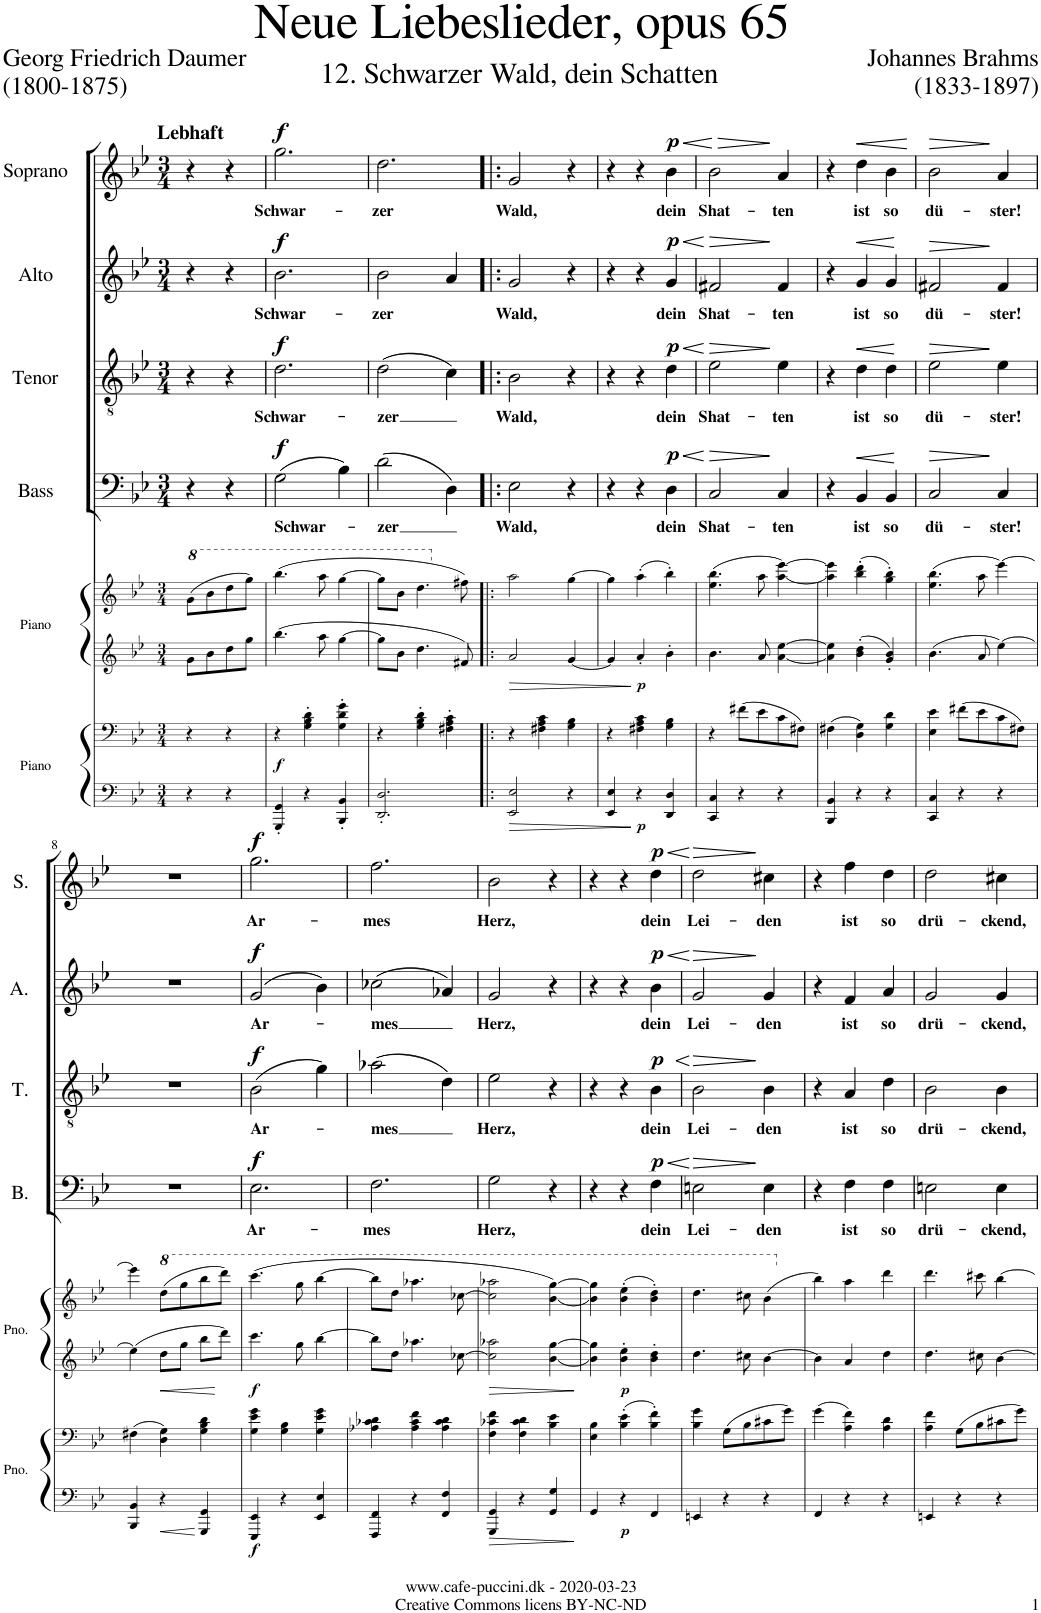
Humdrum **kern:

**kern	**kern	**dynam	**kern	**kern	**dynam	**kern	**text	**dynam	**kern	**text	**dynam	**kern	**text	**dynam	**kern	**text	**dynam
*part6	*part6	*part6	*part5	*part5	*part5	*part4	*part4	*part4	*part3	*part3	*part3	*part2	*part2	*part2	*part1	*part1	*part1
*staff8	*staff7	*staff7/8	*staff6	*staff5	*staff5/6	*staff4	*staff4	*staff4	*staff3	*staff3	*staff3	*staff2	*staff2	*staff2	*staff1	*staff1	*staff1
*I"Piano	*	*	*I"Piano	*	*	*I"Bass	*	*	*I"Tenor	*	*	*I"Alto	*	*	*I"Soprano	*	*
*I'Pno.	*	*	*I'Pno.	*	*	*I'B.	*	*	*I'T.	*	*	*I'A.	*	*	*I'S.	*	*
*stria5	*stria5	*	*stria5	*stria5	*	*	*	*	*	*	*	*	*	*	*	*	*
*clefF4	*clefF4	*	*clefG2	*clefG2	*	*clefF4	*	*	*clefGv2	*	*	*clefG2	*	*	*clefG2	*	*
*k[b-e-]	*k[b-e-]	*	*k[b-e-]	*k[b-e-]	*	*k[b-e-]	*	*	*k[b-e-]	*	*	*k[b-e-]	*	*	*k[b-e-]	*	*
*M3/4	*M3/4	*	*M3/4	*M3/4	*	*M3/4	*	*	*M3/4	*	*	*M3/4	*	*	*M3/4	*	*
*	*	*	*	*8va	*	*	*	*	*	*	*	*	*	*	*	*	*
=	=	=	=	=	=	=	=	=	=	=	=	=	=	=	=	=	=
!	!	!	!	!	!	!	!	!	!	!	!	!	!	!	!LO:TX:a:B:t=Lebhaft	!	!
4r	4r	.	8g\L	(8gg\L	.	4r	.	.	4r	.	.	4r	.	.	4r	.	.
.	.	.	8b-\	8bb-\	.	.	.	.	.	.	.	.	.	.	.	.	.
4r	4r	.	8dd\	8ddd\	.	4r	.	.	4r	.	.	4r	.	.	4r	.	.
.	.	.	8gg\J	8ggg\J)	.	.	.	.	.	.	.	.	.	.	.	.	.
=1	=1	=1	=1	=1	=1	=1	=1	=1	=1	=1	=1	=1	=1	=1	=1	=1	=1
!	!	!LO:DY:b	!	!	!	!	!LO:LY:b	!LO:DY:a	!	!LO:LY:b	!LO:DY:a	!	!LO:LY:b	!LO:DY:a	!	!LO:LY:b	!LO:DY:a
4GGG/' 4GG/'	4r	f	4.bb-\	(4.bbb-\	.	(2G\	Schwar-	f	2.d\	Schwar-	f	2.b-\	Schwar-	f	2.gg\	Schwar-	f
4r	4G\' 4B-\' 4d\'	.	.	.	.	.	.	.	.	.	.	.	.	.	.	.	.
.	.	.	8aa\	8aaa\	.	.	.	.	.	.	.	.	.	.	.	.	.
4BBB-/' 4BB-/'	4G\' 4d\' 4g\'	.	[4gg\	[4ggg\	.	4B-\)	.	.	.	.	.	.	.	.	.	.	.
=2	=2	=2	=2	=2	=2	=2	=2	=2	=2	=2	=2	=2	=2	=2	=2	=2	=2
!	!	!	!	!	!	!	!LO:LY:b	!	!	!LO:LY:b	!	!	!LO:LY:b	!	!	!LO:LY:b	!
2.DD/' 2.D/'	4r	.	8gg\L]	8ggg\L]	.	(2d\	-zer	.	(2d\	-zer	.	2b-\	-zer	.	2.dd\	-zer	.
.	.	.	8b-\J	8bb-\J	.	.	.	.	.	.	.	.	.	.	.	.	.
.	4G\' 4B-\' 4d\'	.	4.dd\	4.ddd\	.	.	.	.	.	.	.	.	.	.	.	.	.
.	4F#X\' 4A\' 4c\'	.	.	.	.	4D\)	.	.	4c\)	.	.	4a/	.	.	.	.	.
*	*	*	*	*X8va	*	*	*	*	*	*	*	*	*	*	*	*	*
.	.	.	8f#X/	8ff#X\)	.	.	.	.	.	.	.	.	.	.	.	.	.
=3!|:	=3!|:	=3!|:	=3!|:	=3!|:	=3!|:	=3!|:	=3!|:	=3!|:	=3!|:	=3!|:	=3!|:	=3!|:	=3!|:	=3!|:	=3!|:	=3!|:	=3!|:
!	!	!	!	!	!	!	!LO:LY:b	!	!	!LO:LY:b	!	!	!LO:LY:b	!	!	!LO:LY:b	!
2EE-/ 2E-/	4r	.	2a/	2aa\	.	2E-\	Wald,	.	2B-\	Wald,	.	2g/	Wald,	.	2g/	Wald,	.
.	4F#X\ 4A\ 4c\	.	.	.	.	.	.	.	.	.	.	.	.	.	.	.	.
4r	4G\ 4B-\	.	[4g/	[4gg\	.	4r	.	.	4r	.	.	4r	.	.	4r	.	.
=4	=4	=4	=4	=4	=4	=4	=4	=4	=4	=4	=4	=4	=4	=4	=4	=4	=4
4EE-/ 4E-/	4r	.	4g/]	4gg\]	.	4r	.	.	4r	.	.	4r	.	.	4r	.	.
!	!	!LO:DY:b=2	!	!	!LO:DY:b=2	!	!	!	!	!	!	!	!	!	!	!	!
4r	4F#X\ 4A\ 4c\	p	4a'/	(4aa'\	p	4r	.	.	4r	.	.	4r	.	.	4r	.	.
!	!	!	!	!	!	!	!LO:LY:b	!LO:HP:b	!	!LO:LY:b	!LO:HP:b	!	!LO:LY:b	!LO:HP:b	!	!LO:LY:b	!LO:HP:b
!	!	!	!	!	!	!	!	!LO:DY:n=1:a	!	!	!LO:DY:n=1:a	!	!	!LO:DY:n=1:a	!	!	!LO:DY:n=1:a
4DD/ 4D/	4G\ 4B-\	.	4b-'\	4bb-'\)	.	4D\	dein	< p	4d\	dein	< p	4g/	dein	< p	4b-\	dein	< p
.	.	.	.	.	.	.	.	[	.	.	[	.	.	[	.	.	[
=5	=5	=5	=5	=5	=5	=5	=5	=5	=5	=5	=5	=5	=5	=5	=5	=5	=5
!	!	!	!	!	!	!	!LO:LY:b	!LO:HP:b	!	!LO:LY:b	!LO:HP:b	!	!LO:LY:b	!LO:HP:b	!	!LO:LY:b	!LO:HP:b
4CC/ 4C/	4r	.	4.b-\	(4.ee-\ 4.bb-\	.	2C/	Shat-	>	2e-\	Shat-	>	2f#X/	Shat-	>	2b-\	Shat-	>
4r	(8f#X\L	.	.	.	.	.	.	.	.	.	.	.	.	.	.	.	.
.	8e-\	.	8a/	8aa\	.	.	.	.	.	.	.	.	.	.	.	.	.
!	!	!	!	!	!	!	!LO:LY:b	!	!	!LO:LY:b	!	!	!LO:LY:b	!	!	!LO:LY:b	!
4r	8c\	.	[4a\ [4ee-\	[4aa\ [4eee-\)	.	4C/	-ten	]	4e-\	-ten	]	4f#/	-ten	]	4a/	-ten	]
.	8F#X\J)	.	.	.	.	.	.	.	.	.	.	.	.	.	.	.	.
=6	=6	=6	=6	=6	=6	=6	=6	=6	=6	=6	=6	=6	=6	=6	=6	=6	=6
4BBB-/ 4BB-/	(4F#X\	.	4a\] 4ee-\]	4aa\] 4eee-\]	.	4r	.	.	4r	.	.	4r	.	.	4r	.	.
!	!	!	!	!	!	!	!LO:LY:b	!LO:HP:b	!	!LO:LY:b	!LO:HP:b	!	!LO:LY:b	!LO:HP:b	!	!LO:LY:b	!LO:HP:b
4r	4D\ 4G\)	.	4b-\' 4dd\'	(4bb-\' 4ddd\'	.	4BB-/	ist	<	4d\	ist	<	4g/	ist	<	4dd\	ist	<
!	!	!	!	!	!	!	!LO:LY:b	!	!	!LO:LY:b	!	!	!LO:LY:b	!	!	!LO:LY:b	!
4r	4G\ 4d\	.	4g/' 4b-/'	4gg\' 4bb-\')	.	4BB-/	so	[	4d\	so	[	4g/	so	[	4b-\	so	.
.	.	.	.	.	.	.	.	.	.	.	.	.	.	.	.	.	[
=7	=7	=7	=7	=7	=7	=7	=7	=7	=7	=7	=7	=7	=7	=7	=7	=7	=7
!	!	!	!	!	!	!	!LO:LY:b	!LO:HP:b	!	!LO:LY:b	!LO:HP:b	!	!LO:LY:b	!LO:HP:b	!	!LO:LY:b	!LO:HP:b
4CC/ 4C/	4E-\ 4e-\	.	4.b-\	(4.ee-\ 4.bb-\	.	2C/	dü-	>	2e-\	dü-	>	2f#X/	dü-	>	2b-\	dü-	>
4r	(8f#X\L	.	.	.	.	.	.	.	.	.	.	.	.	.	.	.	.
.	8e-\	.	8a/	8aa\	.	.	.	.	.	.	.	.	.	.	.	.	.
!	!	!	!	!	!	!	!LO:LY:b	!	!	!LO:LY:b	!	!	!LO:LY:b	!	!	!LO:LY:b	!
4r	8c\	.	[4ee-\	[4eee-\)	.	4C/	-ster!	]	4e-\	-ster!	]	4f#/	-ster!	]	4a/	-ster!	]
.	8F#X\J)	.	.	.	.	.	.	.	.	.	.	.	.	.	.	.	.
!!LO:LB:g=z
=8	=8	=8	=8	=8	=8	=8	=8	=8	=8	=8	=8	=8	=8	=8	=8	=8	=8
4BBB-/ 4BB-/	(4F#X\	.	4ee-\]	4eee-\]	.	2.r	.	.	2.r	.	.	2.r	.	.	2.r	.	.
*	*	*	*	*8va	*	*	*	*	*	*	*	*	*	*	*	*	*
4r	4D\ 4G\)	.	8dd\L	(8ddd\L	.	.	.	.	.	.	.	.	.	.	.	.	.
.	.	.	8gg\J	8ggg\	.	.	.	.	.	.	.	.	.	.	.	.	.
4GGG/ 4GG/	4G\ 4B-\ 4d\	.	8bb-\L	8bbb-\	.	.	.	.	.	.	.	.	.	.	.	.	.
.	.	.	8ddd\J	8dddd\J)	.	.	.	.	.	.	.	.	.	.	.	.	.
=9	=9	=9	=9	=9	=9	=9	=9	=9	=9	=9	=9	=9	=9	=9	=9	=9	=9
!	!	!LO:DY:b=2	!	!	!LO:DY:b=2	!	!LO:LY:b	!LO:DY:a	!	!LO:LY:b	!LO:DY:a	!	!LO:LY:b	!LO:DY:a	!	!LO:LY:b	!LO:DY:a
4EEE-/ 4EE-/	4G\ 4e-\ 4g\	f	4.ccc\	(4.cccc\	f	2.E-\	Ar-	f	(2B-\	Ar-	f	(2g/	Ar-	f	2.gg\	Ar-	f
4r	4G\ 4B-\	.	.	.	.	.	.	.	.	.	.	.	.	.	.	.	.
.	.	.	8gg\	8ggg\	.	.	.	.	.	.	.	.	.	.	.	.	.
4EE-/ 4E-/	4G\ 4e-\ 4g\	.	[4bb-\	[4bbb-\	.	.	.	.	4g\)	.	.	4b-\)	.	.	.	.	.
=10	=10	=10	=10	=10	=10	=10	=10	=10	=10	=10	=10	=10	=10	=10	=10	=10	=10
!	!	!	!	!	!	!	!LO:LY:b	!	!	!LO:LY:b	!	!	!LO:LY:b	!	!	!LO:LY:b	!
4FFF/ 4FF/	4A-X\ 4c-X\ 4d\	.	8bb-\L]	8bbb-\L]	.	2.F\	-mes	.	(2a-X\	-mes	.	(2cc-X\	-mes	.	2.ff\	-mes	.
.	.	.	8dd\J	8ddd\J	.	.	.	.	.	.	.	.	.	.	.	.	.
4r	4A-\ 4c-\ 4f\	.	4.aa-X\	4.aaa-X\	.	.	.	.	.	.	.	.	.	.	.	.	.
4FF/ 4F/	4A-\ 4c-\ 4d\	.	.	.	.	.	.	.	4d\)	.	.	4a-X/)	.	.	.	.	.
.	.	.	[8cc-X\	[8ccc-X\	.	.	.	.	.	.	.	.	.	.	.	.	.
=11	=11	=11	=11	=11	=11	=11	=11	=11	=11	=11	=11	=11	=11	=11	=11	=11	=11
!	!	!	!	!	!	!	!LO:LY:b	!	!	!LO:LY:b	!	!	!LO:LY:b	!	!	!LO:LY:b	!
4GGG/ 4GG/	4F\ 4c-X\ 4f\	.	2cc-\] 2aa-X\	2ccc-\] 2aaa-X\	.	2G\	Herz,	.	2e-\	Herz,	.	2g/	Herz,	.	2b-\	Herz,	.
4r	4F\ 4c-\ 4d\	.	.	.	.	.	.	.	.	.	.	.	.	.	.	.	.
4GG/ 4G/	4B-\ 4e-\	.	[4b-\ [4gg\	[4bb-\ [4ggg\)	.	4r	.	.	4r	.	.	4r	.	.	4r	.	.
=12	=12	=12	=12	=12	=12	=12	=12	=12	=12	=12	=12	=12	=12	=12	=12	=12	=12
4GG/	4E-\ 4B-\	.	4b-\] 4gg\]	4bb-\] 4ggg\]	.	4r	.	.	4r	.	.	4r	.	.	4r	.	.
!	!	!LO:DY:b=2	!	!	!LO:DY:b=2	!	!	!	!	!	!	!	!	!	!	!	!
4r	(4B-\' 4e-\'	p	4b-\' 4ee-\'	(4bb-\' 4eee-\'	p	4r	.	.	4r	.	.	4r	.	.	4r	.	.
!	!	!	!	!	!	!	!LO:LY:b	!LO:HP:b	!	!LO:LY:b	!LO:HP:b	!	!LO:LY:b	!LO:HP:b	!	!LO:LY:b	!LO:HP:b
!	!	!	!	!	!	!	!	!LO:DY:n=1:a	!	!	!LO:DY:n=1:a	!	!	!LO:DY:n=1:a	!	!	!LO:DY:n=1:a
4FF/	4B-\' 4f\')	.	4b-\' 4dd\'	4bb-\' 4ddd\')	.	4F\	dein	< p	4B-\	dein	< p	4b-\	dein	< p	4dd\	dein	< p
.	.	.	.	.	.	.	.	[	.	.	[	.	.	[	.	.	[
=13	=13	=13	=13	=13	=13	=13	=13	=13	=13	=13	=13	=13	=13	=13	=13	=13	=13
!	!	!	!	!	!	!	!LO:LY:b	!LO:HP:b	!	!LO:LY:b	!LO:HP:b	!	!LO:LY:b	!LO:HP:b	!	!LO:LY:b	!LO:HP:b
4EEn/	4B-\ 4g\	.	4.dd\	4.ddd\	.	2En\	Lei-	>	2B-\	Lei-	>	2g/	Lei-	>	2dd\	Lei-	>
4r	(8G\L	.	.	.	.	.	.	.	.	.	.	.	.	.	.	.	.
.	8B-\	.	8cc#X\	8ccc#X\	.	.	.	.	.	.	.	.	.	.	.	.	.
!	!	!	!	!	!	!	!LO:LY:b	!	!	!LO:LY:b	!	!	!LO:LY:b	!	!	!LO:LY:b	!
4r	8c#X\	.	[4b-\	(4bb-\	.	4E\	-den	]	4B-\	-den	]	4g/	-den	]	4cc#X\	-den	]
.	8g\J)	.	.	.	.	.	.	.	.	.	.	.	.	.	.	.	.
=14	=14	=14	=14	=14	=14	=14	=14	=14	=14	=14	=14	=14	=14	=14	=14	=14	=14
*	*	*	*	*X8va	*	*	*	*	*	*	*	*	*	*	*	*	*
4FF/	(4g\	.	4b-\]	4bb-\)	.	4r	.	.	4r	.	.	4r	.	.	4r	.	.
!	!	!	!	!	!	!	!LO:LY:b	!	!	!LO:LY:b	!	!	!LO:LY:b	!	!	!LO:LY:b	!
4r	4A\ 4f\)	.	4a/	4aa\	.	4F\	ist	.	4A/	ist	.	4f/	ist	.	4ff\	ist	.
!	!	!	!	!	!	!	!LO:LY:b	!	!	!LO:LY:b	!	!	!LO:LY:b	!	!	!LO:LY:b	!
4r	4A\ 4d\	.	4dd\	4ddd\	.	4F\	so	.	4d\	so	.	4a/	so	.	4dd\	so	.
=15	=15	=15	=15	=15	=15	=15	=15	=15	=15	=15	=15	=15	=15	=15	=15	=15	=15
!	!	!	!	!	!	!	!LO:LY:b	!	!	!LO:LY:b	!	!	!LO:LY:b	!	!	!LO:LY:b	!
4EEn/	4A\ 4f\	.	4.dd\	4.ddd\	.	2En\	drü-	.	2B-\	drü-	.	2g/	drü-	.	2dd\	drü-	.
4r	(8G\L	.	.	.	.	.	.	.	.	.	.	.	.	.	.	.	.
.	8B-\	.	8cc#X\	8ccc#X\	.	.	.	.	.	.	.	.	.	.	.	.	.
!	!	!	!	!	!	!	!LO:LY:b	!	!	!LO:LY:b	!	!	!LO:LY:b	!	!	!LO:LY:b	!
4r	8c#X\	.	[4b-\	[4bb-\	.	4E\	-ckend,	.	4B-\	-ckend,	.	4g/	-ckend,	.	4cc#X\	-ckend,	.
.	8g\J)	.	.	.	.	.	.	.	.	.	.	.	.	.	.	.	.
=	=	=	=	=	=	=	=	=	=	=	=	=	=	=	=	=	=
*-	*-	*-	*-	*-	*-	*-	*-	*-	*-	*-	*-	*-	*-	*-	*-	*-	*-
